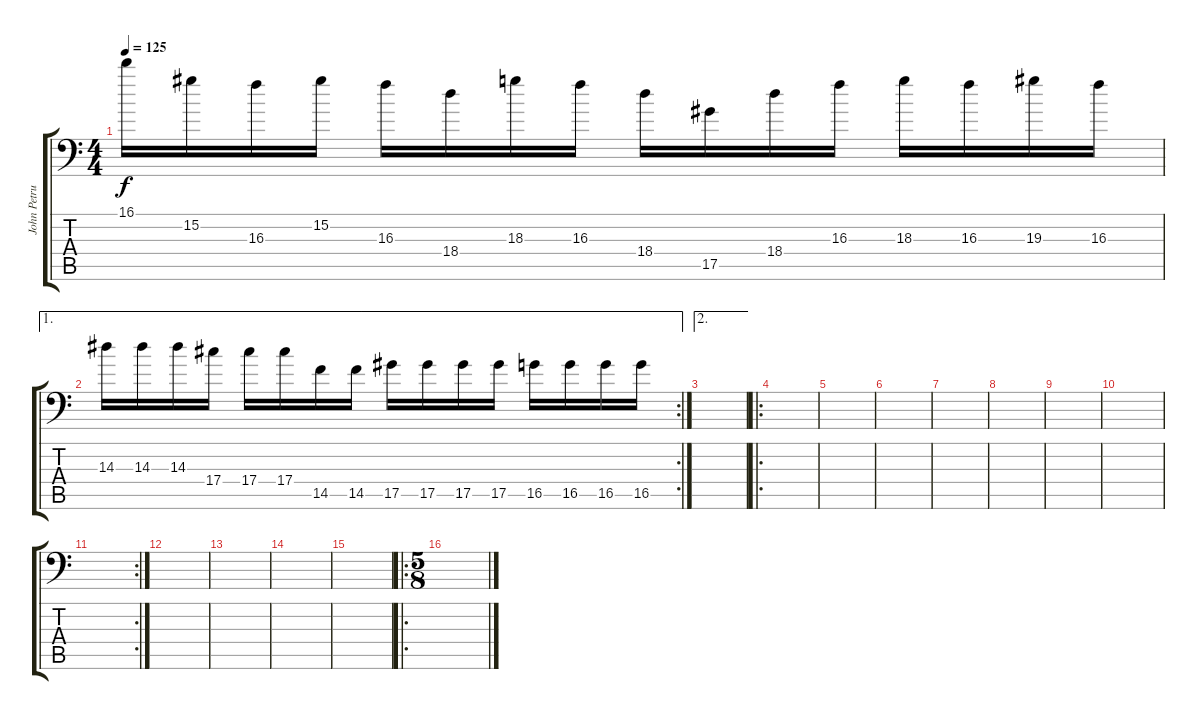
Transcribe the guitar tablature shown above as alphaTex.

\track ("John Petrucci" "John Petru") {instrument distortionguitar}
\staff {score tabs}
\tuning (Bb3 F3 Db3 Ab2 Eb2 Bb1) {hide}
\ts (4 4)
\tempo 125
\clef f4
\ks c
16.1.16{dy f} 15.2.16 16.3.16 15.2.16 16.3.16 18.4.16 18.3.16 16.3.16 18.4.16 17.5.16 18.4.16 16.3.16 18.3.16 16.3.16 19.3.16 16.3.16 |
\ae 1
\rc 2
14.3.16 14.3.16 14.3.16 17.4.16 17.4.16 17.4.16 14.5.16 14.5.16 17.5.16 17.5.16 17.5.16 17.5.16 16.5.16 16.5.16 16.5.16 16.5.16 |
\ae 2
|
\ro
|
|
|
|
|
|
|
\rc 2
|
|
|
|
|
\ro
\ts (5 8)
